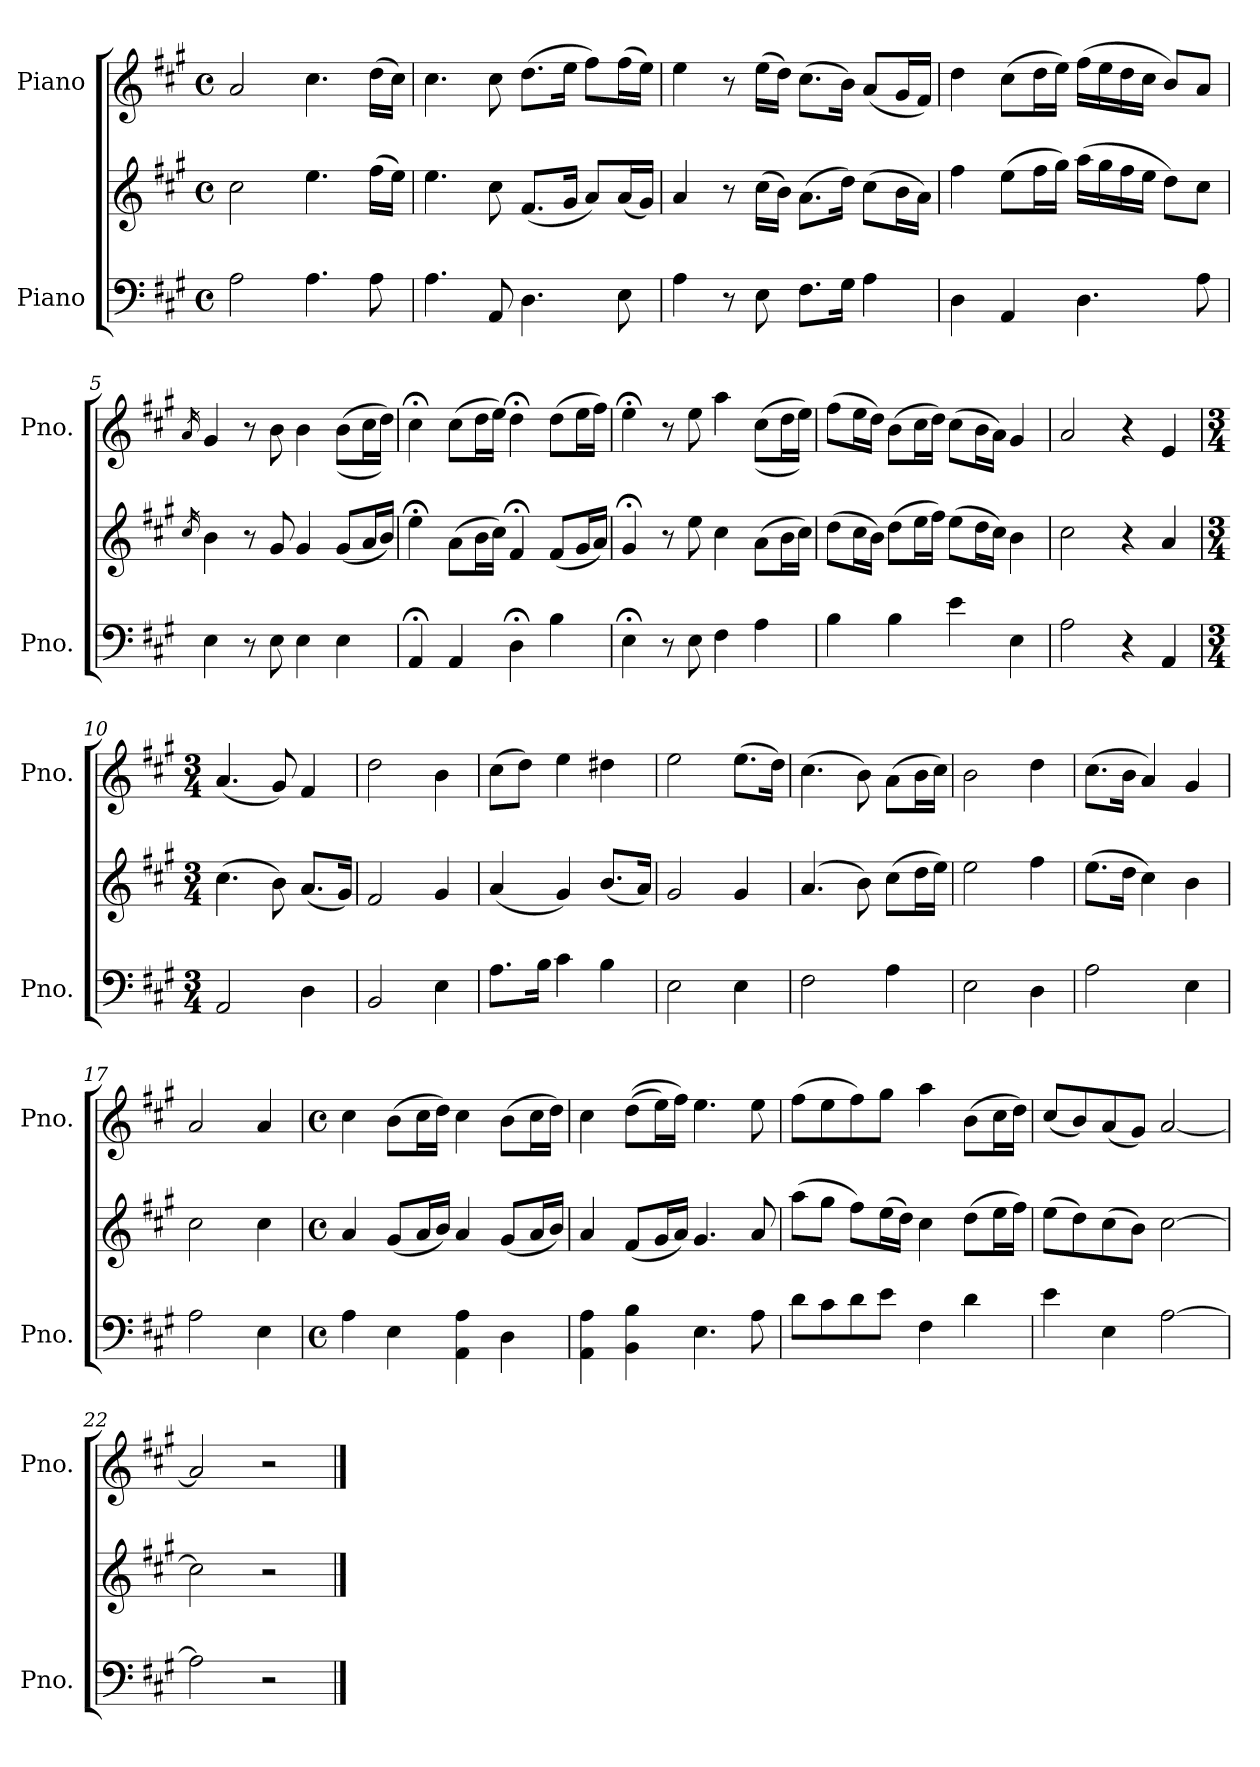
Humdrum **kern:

**kern	**kern	**kern
*part2	*part2	*part1
*staff3	*staff2	*staff1
*I"Piano	*	*I"Piano
*I'Pno.	*	*I'Pno.
*clefF4	*clefG2	*clefG2
*k[f#c#g#]	*k[f#c#g#]	*k[f#c#g#]
*M4/4	*M4/4	*M4/4
*met(c)	*met(c)	*met(c)
*MM80	*MM80	*MM80
=1	=1	=1
2A\	2cc#\	2a/
4.A\	4.ee\	4.cc#\
8A\	(>16ff#\LL	(>16dd\LL
.	16ee\JJ)	16cc#\JJ)
=2	=2	=2
4.A\	4.ee\	4.cc#\
8AA/	8cc#\	8cc#\
4.D\	(<8.f#/L	(>8.dd\L
.	16g#/Jk	16ee\Jk
.	8a/L)	8ff#\L)
8E\	(<16a/L	(>16ff#\L
.	16g#/JJ)	16ee\JJ)
=3	=3	=3
4A\	4a/	4ee\
8r	8r	8r
8E\	(>16cc#\LL	(>16ee\LL
.	16b\JJ)	16dd\JJ)
8.F#\L	(>8.a\L	(>8.cc#\L
16G#\Jk	16dd\Jk)	16b\Jk)
4A\	(>8cc#\L	(<8a/L
.	16b\L	16g#/L
.	16a\JJ)	16f#/JJ)
=4	=4	=4
4D\	4ff#\	4dd\
4AA/	(>8ee\L	(>8cc#\L
.	16ff#\L	16dd\L
.	16gg#\JJ)	16ee\JJ)
4.D\	(>16aa\LL	(>16ff#\LL
.	16gg#\	16ee\
.	16ff#\	16dd\
.	16ee\JJ	16cc#\JJ
.	8dd\L)	8b/L)
8A\	8cc#\J	8a/J
=5	=5	=5
.	16qcc#/	16qa/
4E\	4b\	4g#/
8r	8r	8r
8E\	8g#/	8b\
4E\	4g#/	4b\
4E\	(<8g#/L	(>(>8b\L
.	16a/L	16cc#\L
.	16b/JJ)	16dd\JJ))
!!LO:LB:g=z
=6	=6	=6
4AA;</	4ee;<\	4cc#;<\
4AA/	(>8a\L	(>8cc#\L
.	16b\L	16dd\L
.	16cc#\JJ)	16ee\JJ)
4D;<\	4f#;</	4dd;<\
4B\	(<8f#/L	(>8dd\L
.	16g#/L	16ee\L
.	16a/JJ)	16ff#\JJ)
=7	=7	=7
4E;<\	4g#;</	4ee;<\
8r	8r	8r
8E\	8ee\	8ee\
4F#\	4cc#\	4aa\
4A\	(>8a\L	(>(>8cc#\L
.	16b\L	16dd\L
.	16cc#\JJ)	16ee\JJ))
=8	=8	=8
4B\	(>8dd\L	(>8ff#\L
.	16cc#\L	16ee\L
.	16b\JJ)	16dd\JJ)
4B\	(>8dd\L	(>8b\L
.	16ee\L	16cc#\L
.	16ff#\JJ)	16dd\JJ)
4e\	(>8ee\L	(>8cc#\L
.	16dd\L	16b\L
.	16cc#\JJ)	16a\JJ)
4E\	4b\	4g#/
=9	=9	=9
2A\	2cc#\	2a/
4r	4r	4r
4AA/	4a/	4e/
=10	=10	=10
*M3/4	*M3/4	*M3/4
2AA/	(>4.cc#\	(<4.a/
.	8b\)	8g#/)
4D\	(<8.a/L	4f#/
.	16g#/Jk)	.
=11	=11	=11
2BB/	2f#/	2dd\
4E\	4g#/	4b\
!!LO:LB:g=z
=12	=12	=12
8.A\L	(<4a/	(>8cc#\L
.	.	8dd\J)
16B\Jk	.	.
4c#\	4g#/)	4ee\
4B\	(<8.b/L	4dd#X\
.	16a/Jk)	.
=13	=13	=13
2E\	2g#/	2ee\
4E\	4g#/	(>8.ee\L
.	.	16dd\Jk)
=14	=14	=14
2F#\	(>4.a/	(>4.cc#\
.	8b\)	8b\)
4A\	(>8cc#\L	(>8a\L
.	16dd\L	16b\L
.	16ee\JJ)	16cc#\JJ)
=15	=15	=15
2E\	2ee\	2b\
4D\	4ff#\	4dd\
=16	=16	=16
2A\	(>8.ee\L	(>8.cc#\L
.	16dd\Jk	16b\Jk
.	4cc#\)	4a/)
4E\	4b\	4g#/
=17	=17	=17
2A\	2cc#\	2a/
4E\	4cc#\	4a/
=18	=18	=18
*M4/4	*M4/4	*M4/4
*met(c)	*met(c)	*met(c)
4A\	4a/	4cc#\
4E\	(<8g#/L	(>8b\L
.	16a/L	16cc#\L
.	16b/JJ)	16dd\JJ)
4AA\ 4A\	4a/	4cc#\
4D\	(<8g#/L	(>8b\L
.	16a/L	16cc#\L
.	16b/JJ)	16dd\JJ)
=19	=19	=19
4AA\ 4A\	4a/	4cc#\
4BB\ 4B\	(<8f#/L	(>(>8dd\L
.	16g#/L	16ee\L)
.	16a/JJ)	16ff#\JJ)
4.E\	4.g#/	4.ee\
8A\	8a/	8ee\
!!LO:PB:g=z
=20	=20	=20
8d\L	(>8aa\L	(>8ff#\L
8c#\	8gg#\J	8ee\
8d\	8ff#\L)	8ff#\)
8e\J	(>16ee\L	8gg#\J
.	16dd\JJ)	.
4F#\	4cc#\	4aa\
4d\	(>8dd\L	(>8b\L
.	16ee\L	16cc#\L
.	16ff#\JJ)	16dd\JJ)
=21	=21	=21
4e\	(>8ee\L	(<8cc#/L
.	8dd\)	8b/)
4E\	(>8cc#\	(<8a/
.	8b\J)	8g#/J)
[2A\	[2cc#\	[2a/
=22	=22	=22
2A\]	2cc#\]	2a/]
2r	2r	2r
==	==	==
*-	*-	*-
